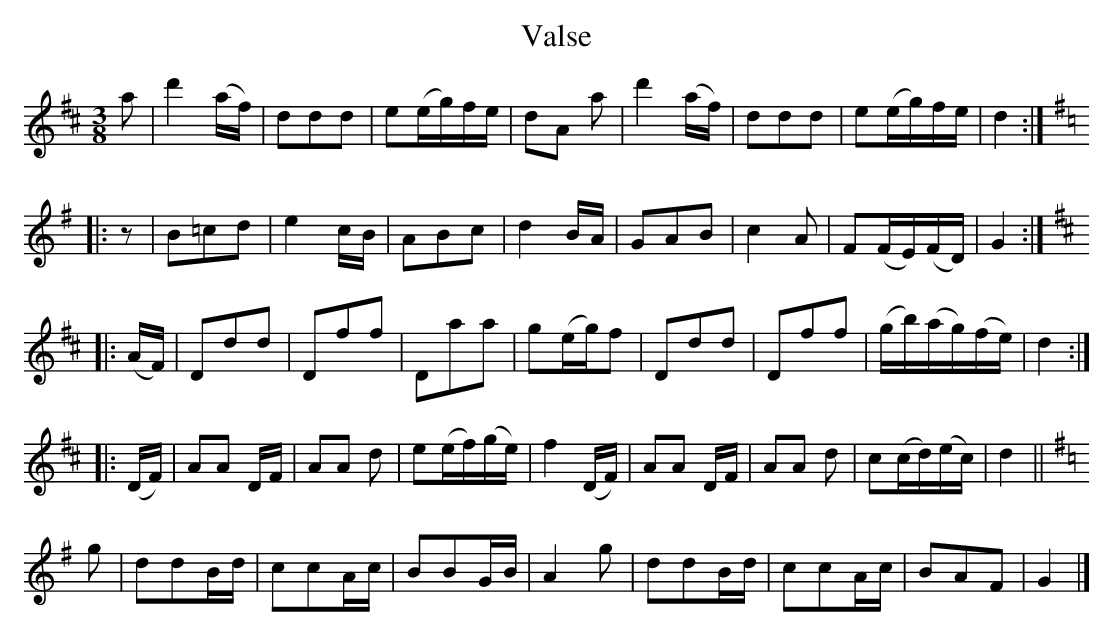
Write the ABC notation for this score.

X:1
T:Valse
M:3/8
K:Dmaj
L:1/16
a2|d'4 (af)|d2d2d2|e2(eg)fe|d2A2 a2|d'4 (af)|d2d2d2|e2(eg)fe|d4:|
K:Gmaj
|:z2|B2=c2d2|e4cB|A2B2c2|d4BA|G2A2B2|c4A2|F2(FE)(FD)|G4:|
K:Dmaj
|:(AF)|D2d2d2|D2f2f2|D2a2a2|g2(eg)f2|D2d2d2|D2f2f2|(gb)(ag)(fe)|d4:|
|:(DF)|A2A2 DF|A2A2 d2|e2(ef)(ge)|f4(DF)|A2A2 DF|A2A2 d2|c2(cd)(ec)|d4||
K:Gmaj
g2|d2d2Bd|c2c2Ac|B2B2GB|A4g2|d2d2Bd|c2c2Ac|B2A2F2|G4|]
